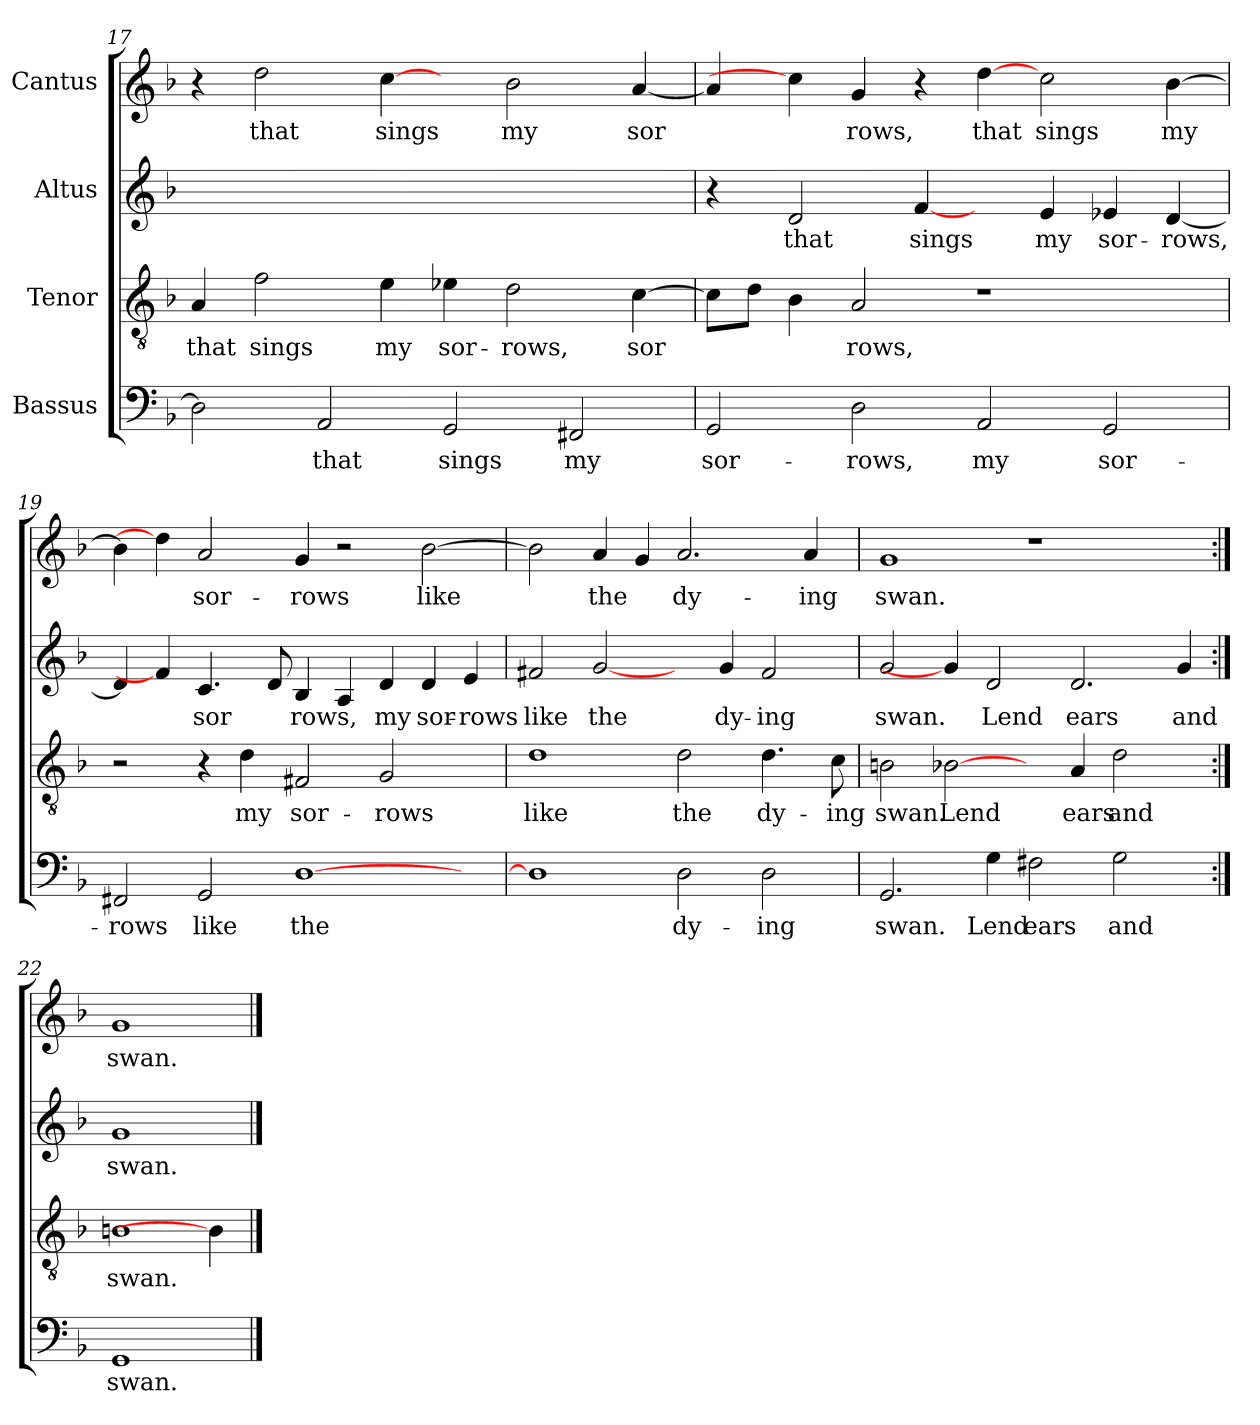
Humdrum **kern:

**kern	**text	**kern	**text	**kern	**text	**kern	**text
*part4	*part4	*part3	*part3	*part2	*part2	*part1	*part1
*staff4	*staff4	*staff3	*staff3	*staff2	*staff2	*staff1	*staff1
*I"Bassus	*	*I"Tenor	*	*I"Altus	*	*I"Cantus	*
*clefF4	*	*clefGv2	*	*clefG2	*	*clefG2	*
*k[b-]	*	*k[b-]	*	*k[b-]	*	*k[b-]	*
=17	=17	=17	=17	=17	=17	=17	=17
!	!	!	!LO:LY:b	!	!	!	!
2D\]	.	4A/	that	1ryy	.	4r	.
!	!	!	!LO:LY:b	!	!	!	!LO:LY:b
.	.	2f\	sings	.	.	2dd\	that
!	!LO:LY:b	!	!	!	!	!	!
2AA/	that	.	.	.	.	.	.
!	!	!	!LO:LY:b	!	!	!	!LO:LY:b
.	.	4e\	my	.	.	[4cc\	sings
!	!LO:LY:b	!	!LO:LY:b	!	!	!	!
2GG/	sings	4e-X\	sor-	1ryy	.	4ryy	.
!	!	!	!LO:LY:b	!	!	!	!LO:LY:b
.	.	2d\	rows,	.	.	2b-\	my
!	!LO:LY:b	!	!	!	!	!	!
2FF#X/	my	.	.	.	.	.	.
!	!	!	!LO:LY:b	!	!	!	!LO:LY:b
.	.	[4c\	sor	.	.	[4a/	sor
=18	=18	=18	=18	=18	=18	=18	=18
!	!LO:LY:b	!	!LO:LY:b	!	!	!	!LO:LY:b
2GG/	sor-	8c\L]	-	4r	.	4a/]	-
.	.	8d\J	.	.	.	.	.
!	!	!	!LO:LY:b	!	!LO:LY:b	!	!
.	.	4B-\	-	2d/	that	4cc\]	.
!	!LO:LY:b	!	!LO:LY:b	!	!	!	!LO:LY:b
2D\	rows,	2A/	rows,	.	.	4g/	rows,
!	!	!	!	!	!LO:LY:b	!	!
.	.	.	.	[4f/	sings	4r	.
!	!LO:LY:b	!	!	!	!	!	!LO:LY:b
2AA/	my	1r	.	4ryy	.	[4dd\	that
!	!	!	!	!	!LO:LY:b	!	!LO:LY:b
.	.	.	.	4e/	my	2cc\	sings
!	!LO:LY:b	!	!	!	!LO:LY:b	!	!
2GG/	sor-	.	.	4e-X/	sor-	.	.
!	!	!	!	!	!LO:LY:b	!	!LO:LY:b
.	.	.	.	[4d/	rows,	[4b-\	my
!!LO:LB:g=z
=19	=19	=19	=19	=19	=19	=19	=19
!	!LO:LY:b	!	!	!	!	!	!
2FF#X/	rows	2r	.	4d/]	.	4b-\]	.
.	.	.	.	4f/]	.	4dd\]	.
!	!LO:LY:b	!	!	!	!LO:LY:b	!	!LO:LY:b
2GG/	like	4r	.	4.c/	sor	2a/	sor-
!	!	!	!LO:LY:b	!	!	!	!
.	.	4d\	my	.	.	.	.
!	!	!	!	!	!LO:LY:b	!	!
.	.	.	.	8d/	-	.	.
!	!LO:LY:b	!	!LO:LY:b	!	!LO:LY:b	!	!LO:LY:b
[1D	the	2F#X/	sor-	4B-/	rows,	4g/	rows
.	.	.	.	4A/	.	2r	.
!	!	!	!LO:LY:b	!	!LO:LY:b	!	!
.	.	2G/	rows	4d/	my	.	.
!	!	!	!	!	!LO:LY:b	!	!LO:LY:b
.	.	.	.	4d/	sor-	[2b-\	like
!	!	!	!	!	!LO:LY:b	!	!
4ryy	.	4ryy	.	4e/	rows	.	.
=20	=20	=20	=20	=20	=20	=20	=20
!	!	!	!LO:LY:b	!	!LO:LY:b	!	!
1D]	.	1d	like	2f#X/	like	2b-\]	.
!	!	!	!	!	!LO:LY:b	!	!LO:LY:b
.	.	.	.	[2g/	the	4a/	the
.	.	.	.	.	.	4g/	.
!	!LO:LY:b	!	!LO:LY:b	!	!	!	!LO:LY:b
2D\	dy-	2d\	the	4ryy	.	2.a/	dy-
!	!	!	!	!	!LO:LY:b	!	!
.	.	.	.	4g/	dy-	.	.
!	!LO:LY:b	!	!LO:LY:b	!	!LO:LY:b	!	!
2D\	ing	4.d\	dy-	2f#/	ing	.	.
!	!	!	!	!	!	!	!LO:LY:b
.	.	.	.	.	.	4a/	ing
!	!	!	!LO:LY:b	!	!	!	!
.	.	8c\	ing	.	.	.	.
=21	=21	=21	=21	=21	=21	=21	=21
!	!LO:LY:b	!	!LO:LY:b	!	!LO:LY:b	!	!LO:LY:b
2.GG/	swan.	2Bn\	swan.	2g/	swan.	1g	swan.
!	!	!	!LO:LY:b	!	!	!	!
.	.	[2B-X\	Lend	4g/]	.	.	.
!	!LO:LY:b	!	!	!	!LO:LY:b	!	!
4G\	Lend	.	.	2d/	Lend	.	.
!	!LO:LY:b	!	!	!	!	!	!
2F#X\	ears	4ryy	.	.	.	1r	.
!	!	!	!LO:LY:b	!	!LO:LY:b	!	!
.	.	4A/	ears	2.d/	ears	.	.
!	!LO:LY:b	!	!LO:LY:b	!	!	!	!
2G\	and	2d\	and	.	.	.	.
!	!	!	!	!	!LO:LY:b	!	!
4ryy	.	4ryy	.	4g/	and	4ryy	.
=22:|!	=22:|!	=22:|!	=22:|!	=22:|!	=22:|!	=22:|!	=22:|!
!	!LO:LY:b	!	!LO:LY:b	!	!LO:LY:b	!	!LO:LY:b
1GG	swan.	1Bn	swan.	1g	swan.	1g	swan.
4ryy	.	4B-\]	.	4ryy	.	4ryy	.
==	==	==	==	==	==	==	==
*-	*-	*-	*-	*-	*-	*-	*-
